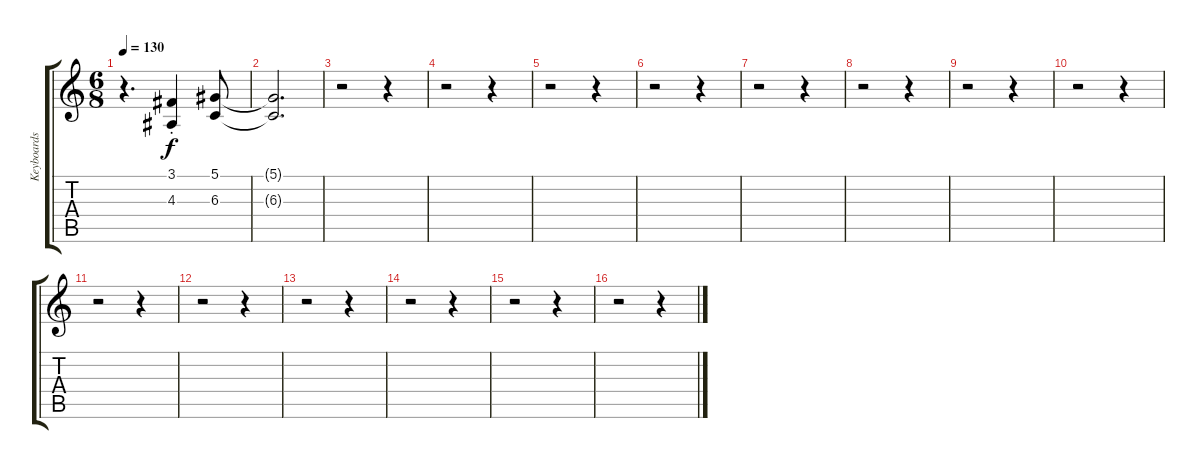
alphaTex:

\track ("Keyboards 2" "Keyboards ") {instrument pad1newage}
\staff {score tabs}
\tuning (Eb4 Bb3 Gb3 Db3 Ab2 Eb2) {hide}
\ts (6 8)
\tempo 130
\clef g2
\ks c
r.4{d dy f} (3.1{st} 4.3{st}).4 (5.1 6.3).8 |
(5.1{t} 6.3{t}).2{d} |
r.2 r.4 |
r.2 r.4 |
r.2 r.4 |
r.2 r.4 |
r.2 r.4 |
r.2 r.4 |
r.2 r.4 |
r.2 r.4 |
r.2 r.4 |
r.2 r.4 |
r.2 r.4 |
r.2 r.4 |
r.2 r.4 |
r.2 r.4
